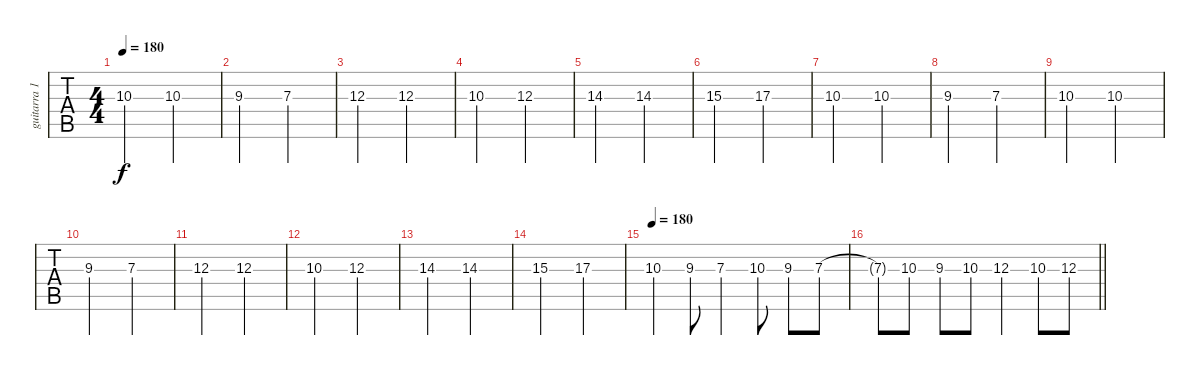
\track ("guitarra 1" "guitarra 1") {instrument distortionguitar}
\staff {tabs}
\tuning (C4 G3 Eb3 Bb2 F2 C2) {hide}
\ts (4 4)
\tempo 180
\clef g2
\ks c
10.3.2{dy f} 10.3.2 |
9.3.2 7.3.2 |
12.3.2 12.3.2 |
10.3.2 12.3.2 |
14.3.2 14.3.2 |
15.3.2 17.3.2 |
10.3.2 10.3.2 |
9.3.2 7.3.2 |
10.3.2 10.3.2 |
9.3.2 7.3.2 |
12.3.2 12.3.2 |
10.3.2 12.3.2 |
14.3.2 14.3.2 |
15.3.2 17.3.2 |
\tempo 180
10.3.4 9.3.8 7.3.4 10.3.8 9.3.8 7.3.8 |
\barLineRight lightlight
7.3{t}.8 10.3.8 9.3.8 10.3.8 12.3.4 10.3.8 12.3.8
